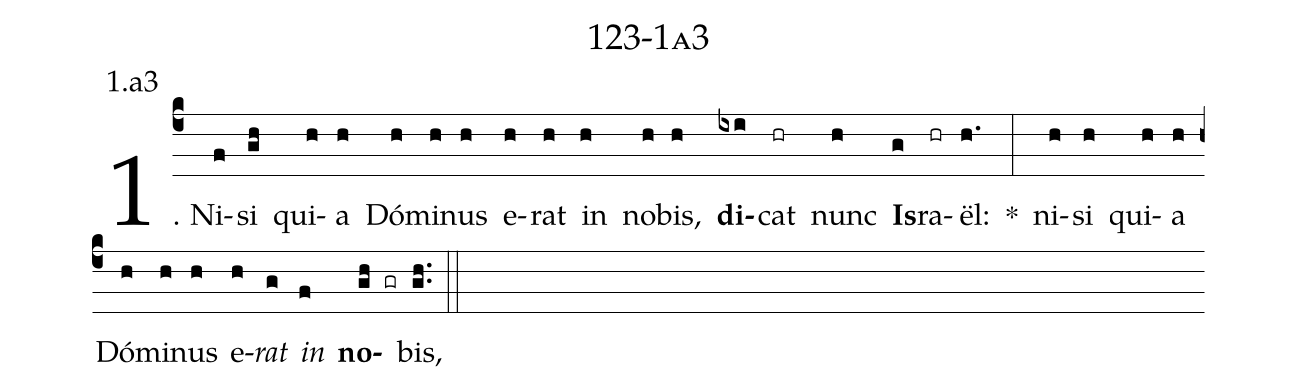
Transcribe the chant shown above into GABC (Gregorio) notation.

name: 123-1a3;
annotation: 1.a3;
%%
(c4)1. Ni(f)si(gh) qui(h)a(h) Dó(h)mi(h)nus(h) e(h)rat(h) in(h) no(h)bis,(h) <b>di</b>(ixi)cat(hr) nunc(h) <b>Is</b>(g)ra(hr)ël:(h.) *(:) ni(h)si(h) qui(h)a(h) Dó(h)mi(h)nus(h) e(h)<i>rat</i>(g) <i>in</i>(f) <b>no</b>(gh gr)bis,(gh..) (::)
